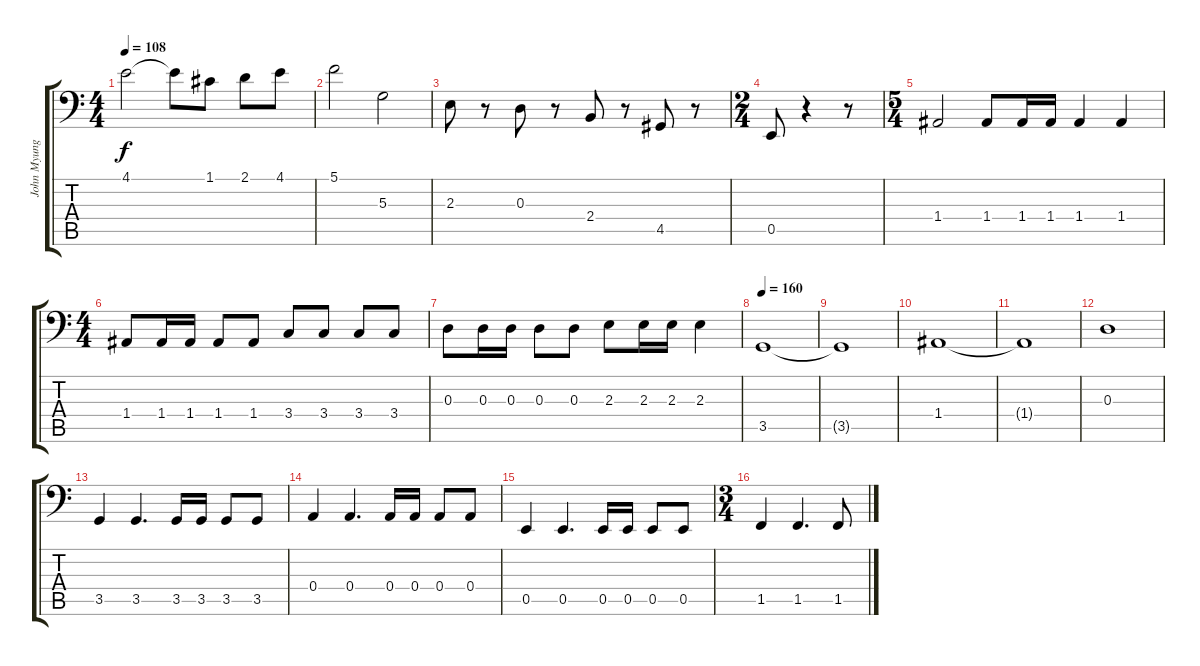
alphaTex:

\track ("John Myung (Bass)" "John Myung") {instrument electricbassfinger}
\staff {score tabs}
\tuning (C3 G2 D2 A1 E1 B0) {hide}
\ts (4 4)
\tempo 108
\clef f4
\ks c
4.1.2{dy f} 4.1{t}.8 1.1.8 2.1.8 4.1.8 |
5.1.2 5.3.2 |
2.3.8 r.8 0.3.8 r.8 2.4.8 r.8 4.5.8 r.8 |
\ts (2 4)
0.5.8 r.4 r.8 |
\ts (5 4)
1.4.2 1.4.8 1.4.16 1.4.16 1.4.4 1.4.4 |
\ts (4 4)
1.4.8 1.4.16 1.4.16 1.4.8 1.4.8 3.4.8 3.4.8 3.4.8 3.4.8 |
0.3.8 0.3.16 0.3.16 0.3.8 0.3.8 2.3.8 2.3.16 2.3.16 2.3.4 |
\tempo 160
3.5.1 |
3.5{t}.1 |
1.4.1 |
1.4{t}.1 |
0.3.1 |
3.5.4 3.5.4{d} 3.5.16 3.5.16 3.5.8 3.5.8 |
0.4.4 0.4.4{d} 0.4.16 0.4.16 0.4.8 0.4.8 |
0.5.4 0.5.4{d} 0.5.16 0.5.16 0.5.8 0.5.8 |
\ts (3 4)
1.5.4 1.5.4{d} 1.5.8
